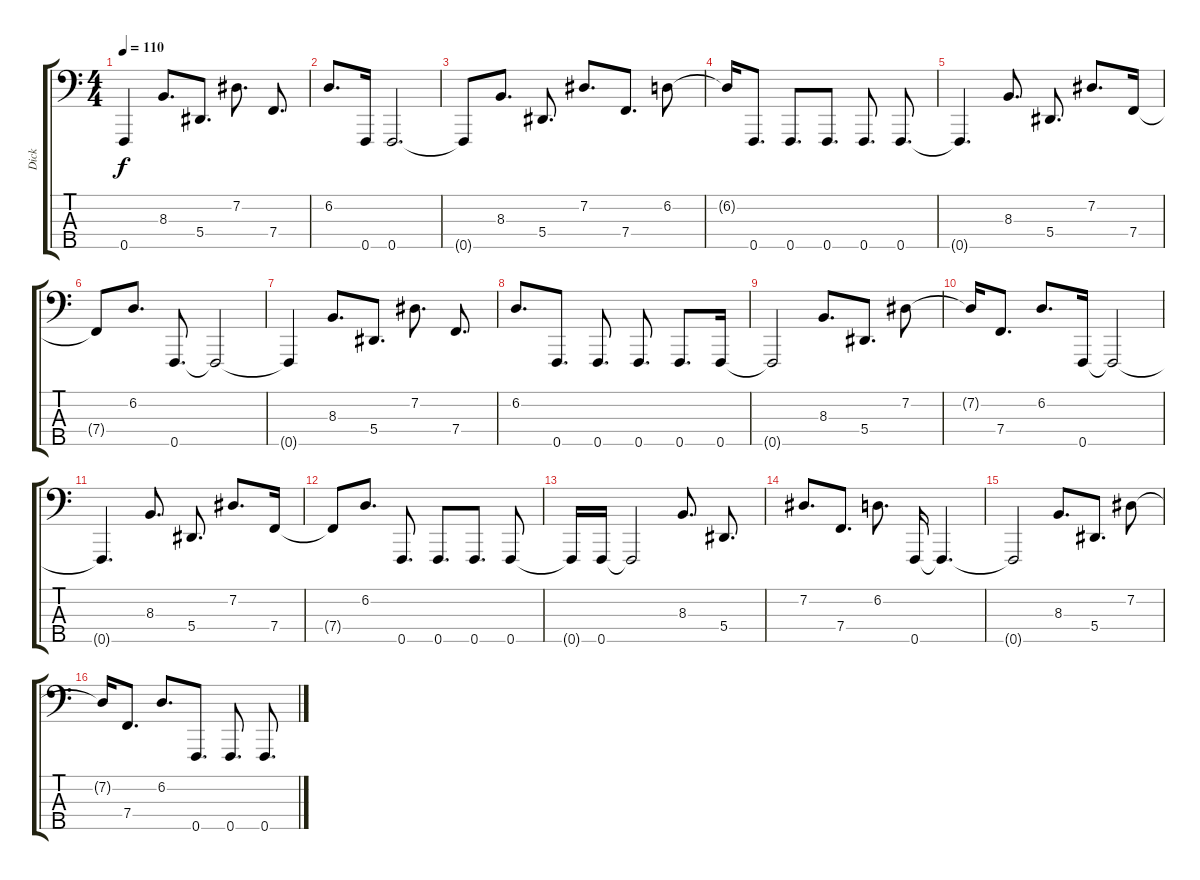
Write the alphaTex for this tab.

\track ("Dick" "Dick") {instrument electricbasspick}
\staff {score tabs}
\tuning (Db2 Ab1 Eb1 Bb0 F0) {hide}
\ts (4 4)
\tempo 110
\clef f4
\ks c
0.5{t}.4{dy f} 8.3.8{d} 5.4.8{d} 7.2.8{d} 7.4.8{d} |
6.2.8{d} 0.5.16 0.5.2{d} |
0.5{t}.8 8.3.8{d} 5.4.8{d} 7.2.8{d} 7.4.8{d} 6.2.8 |
6.2{t}.16 0.5.8{d} 0.5.8{d} 0.5.8{d} 0.5.8{d} 0.5.8{d} |
0.5{t}.4{d} 8.3.8{d} 5.4.8{d} 7.2.8{d} 7.4.16 |
7.4{t}.8 6.2.8{d} 0.5.8{d} 0.5{t}.2 |
0.5{t}.4 8.3.8{d} 5.4.8{d} 7.2.8{d} 7.4.8{d} |
6.2.8{d} 0.5.8{d} 0.5.8{d} 0.5.8{d} 0.5.8{d} 0.5.16 |
0.5{t}.2 8.3.8{d} 5.4.8{d} 7.2.8 |
7.2{t}.16 7.4.8{d} 6.2.8{d} 0.5.16 0.5{t}.2 |
0.5{t}.4{d} 8.3.8{d} 5.4.8{d} 7.2.8{d} 7.4.16 |
7.4{t}.8 6.2.8{d} 0.5.8{d} 0.5.8{d} 0.5.8{d} 0.5.8 |
0.5{t}.16 0.5.16 0.5{t}.2 8.3.8{d} 5.4.8{d} |
7.2.8{d} 7.4.8{d} 6.2.8{d} 0.5.16 0.5{t}.4{d} |
0.5{t}.2 8.3.8{d} 5.4.8{d} 7.2.8 |
7.2{t}.16 7.4.8{d} 6.2.8{d} 0.5.8{d} 0.5.8{d} 0.5.8{d}
